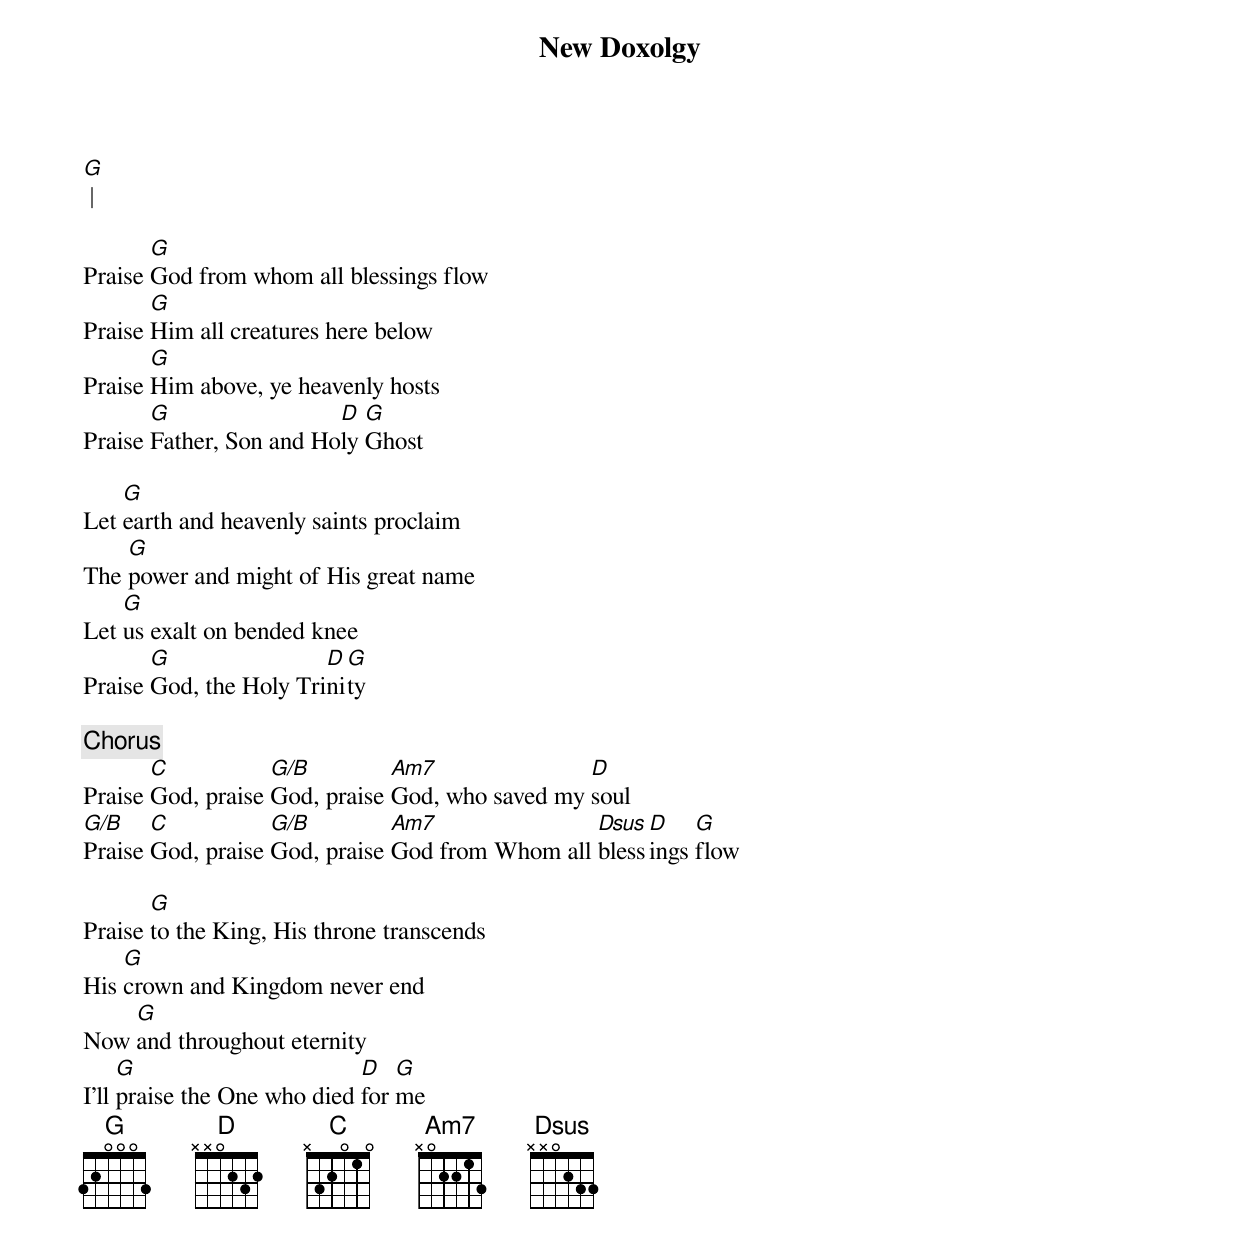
{Title: New Doxolgy}
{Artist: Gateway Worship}

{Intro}
[G] |

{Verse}
Praise [G]God from whom all blessings flow
Praise [G]Him all creatures here below
Praise [G]Him above, ye heavenly hosts
Praise [G]Father, Son and Ho[D]ly [G]Ghost

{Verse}
Let [G]earth and heavenly saints proclaim
The [G]power and might of His great name
Let [G]us exalt on bended knee
Praise [G]God, the Holy Tri[D]ni[G]ty

{Chorus}
Praise [C]God, praise [G/B]God, praise [Am7]God, who saved my [D]soul
[G/B]Praise [C]God, praise [G/B]God, praise [Am7]God from Whom all [Dsus]bless[D]ings [G]flow

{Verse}
Praise [G]to the King, His throne transcends
His [G]crown and Kingdom never end
Now [G]and throughout eternity
I’ll [G]praise the One who died [D]for [G]me
